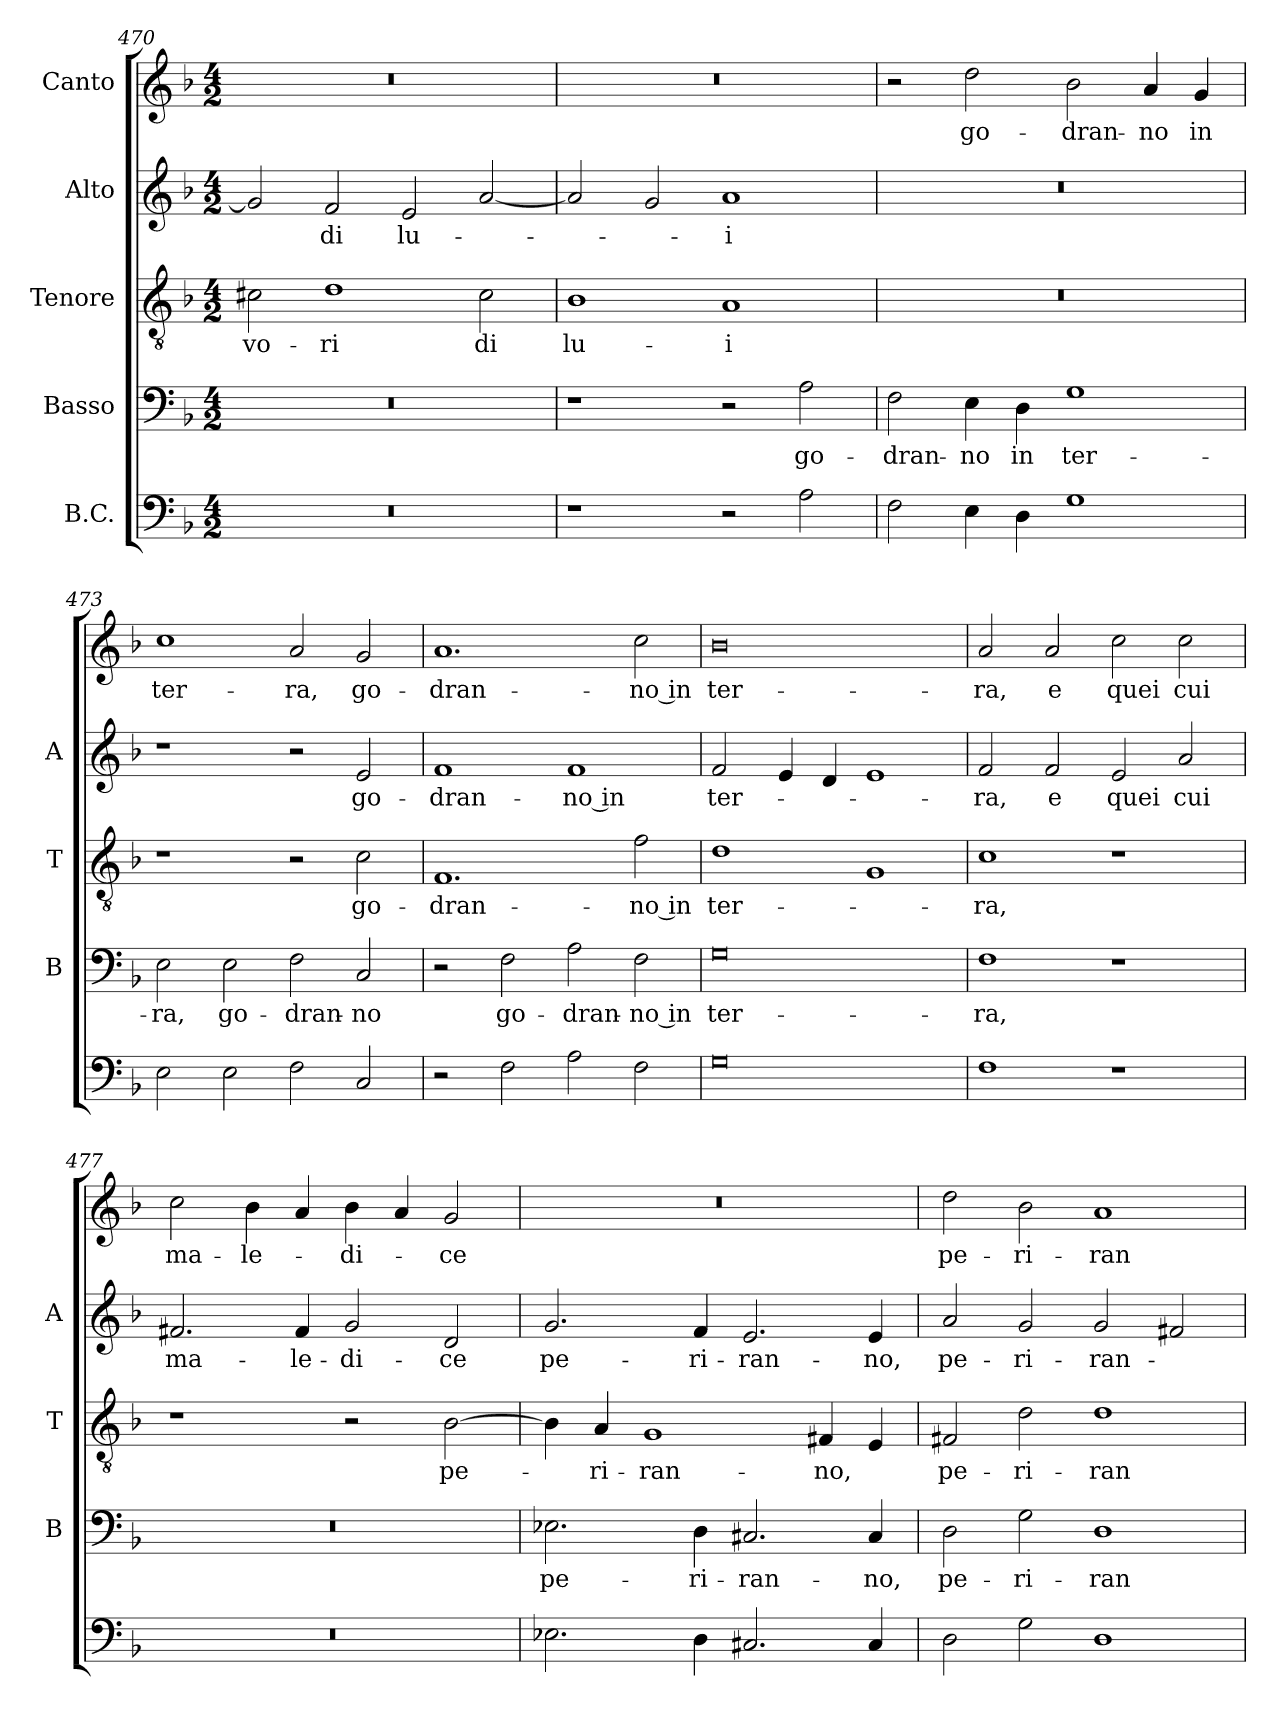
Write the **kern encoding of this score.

**kern	**kern	**text	**kern	**text	**kern	**text	**kern	**text
*part5	*part4	*part4	*part3	*part3	*part2	*part2	*part1	*part1
*staff5	*staff4	*staff4	*staff3	*staff3	*staff2	*staff2	*staff1	*staff1
*I"B.C.	*I"Basso	*	*I"Tenore	*	*I"Alto	*	*I"Canto	*
*	*I'B	*	*I'T	*	*I'A	*	*	*
*clefF4	*clefF4	*	*clefGv2	*	*clefG2	*	*clefG2	*
*k[b-]	*k[b-]	*	*k[b-]	*	*k[b-]	*	*k[b-]	*
*F:	*F:	*	*F:	*	*F:	*	*F:	*
*M4/2	*M4/2	*	*M4/2	*	*M4/2	*	*M4/2	*
=470	=470	=470	=470	=470	=470	=470	=470	=470
!	!	!	!	!LO:LY:b	!	!	!	!
0r	0r	.	2c#X\	-vo-	2g/]	.	0r	.
!	!	!	!	!LO:LY:b	!	!LO:LY:b	!	!
.	.	.	1d	-ri	2f/	di	.	.
!	!	!	!	!	!	!LO:LY:b	!	!
.	.	.	.	.	2e/	lu-	.	.
!	!	!	!	!LO:LY:b	!	!	!	!
.	.	.	2c#\	di	[2a/	.	.	.
=471	=471	=471	=471	=471	=471	=471	=471	=471
!	!	!	!	!LO:LY:b	!	!	!	!
1r	1r	.	1B-	lu-	2a/]	.	0r	.
.	.	.	.	.	2g/	.	.	.
!	!	!	!	!LO:LY:b	!	!LO:LY:b	!	!
2r	2r	.	1A	-i	1a	-i	.	.
!	!	!LO:LY:b	!	!	!	!	!	!
2A\	2A\	go-	.	.	.	.	.	.
!!LO:PB:g=z
=472	=472	=472	=472	=472	=472	=472	=472	=472
!	!	!LO:LY:b	!	!	!	!	!	!
2F\	2F\	-dran-	0r	.	0r	.	2r	.
!	!	!LO:LY:b	!	!	!	!	!	!LO:LY:b
4E\	4E\	-no	.	.	.	.	2dd\	go-
!	!	!LO:LY:b	!	!	!	!	!	!
4D\	4D\	in	.	.	.	.	.	.
!	!	!LO:LY:b	!	!	!	!	!	!LO:LY:b
1G	1G	ter-	.	.	.	.	2b-\	-dran-
!	!	!	!	!	!	!	!	!LO:LY:b
.	.	.	.	.	.	.	4a/	-no
!	!	!	!	!	!	!	!	!LO:LY:b
.	.	.	.	.	.	.	4g/	in
=473	=473	=473	=473	=473	=473	=473	=473	=473
!	!	!LO:LY:b	!	!	!	!	!	!LO:LY:b
2E\	2E\	-ra,	1r	.	1r	.	1cc	ter-
!	!	!LO:LY:b	!	!	!	!	!	!
2E\	2E\	go-	.	.	.	.	.	.
!	!	!LO:LY:b	!	!	!	!	!	!LO:LY:b
2F\	2F\	-dran-	2r	.	2r	.	2a/	-ra,
!	!	!LO:LY:b	!	!LO:LY:b	!	!LO:LY:b	!	!LO:LY:b
2C/	2C/	-no	2c\	go-	2e/	go-	2g/	go-
=474	=474	=474	=474	=474	=474	=474	=474	=474
!	!	!	!	!LO:LY:b	!	!LO:LY:b	!	!LO:LY:b
2r	2r	.	1.F	-dran-	1f	-dran-	1.a	-dran-
!	!	!LO:LY:b	!	!	!	!	!	!
2F\	2F\	go-	.	.	.	.	.	.
!	!	!LO:LY:b	!	!	!	!LO:LY:b	!	!
2A\	2A\	-dran-	.	.	1f	-no in	.	.
!	!	!LO:LY:b	!	!LO:LY:b	!	!	!	!LO:LY:b
2F\	2F\	-no in	2f\	-no in	.	.	2cc\	-no in
=475	=475	=475	=475	=475	=475	=475	=475	=475
!	!	!LO:LY:b	!	!LO:LY:b	!	!LO:LY:b	!	!LO:LY:b
0G	0G	ter-	1d	ter-	2f/	ter-	0b-	ter-
.	.	.	.	.	4e/	.	.	.
.	.	.	.	.	4d/	.	.	.
.	.	.	1G	.	1e	.	.	.
=476	=476	=476	=476	=476	=476	=476	=476	=476
!	!	!LO:LY:b	!	!LO:LY:b	!	!LO:LY:b	!	!LO:LY:b
1F	1F	-ra,	1c	-ra,	2f/	-ra,	2a/	-ra,
!	!	!	!	!	!	!LO:LY:b	!	!LO:LY:b
.	.	.	.	.	2f/	e	2a/	e
!	!	!	!	!	!	!LO:LY:b	!	!LO:LY:b
1r	1r	.	1r	.	2e/	quei	2cc\	quei
!	!	!	!	!	!	!LO:LY:b	!	!LO:LY:b
.	.	.	.	.	2a/	cui	2cc\	cui
!!LO:LB:g=z
=477	=477	=477	=477	=477	=477	=477	=477	=477
!	!	!	!	!	!	!LO:LY:b	!	!LO:LY:b
0r	0r	.	1r	.	2.f#X/	ma-	2cc\	ma-
!	!	!	!	!	!	!	!	!LO:LY:b
.	.	.	.	.	.	.	4b-\	-le-
!	!	!	!	!	!	!LO:LY:b	!	!
.	.	.	.	.	4f#/	-le-	4a/	.
!	!	!	!	!	!	!LO:LY:b	!	!LO:LY:b
.	.	.	2r	.	2g/	-di-	4b-\	-di-
.	.	.	.	.	.	.	4a/	.
!	!	!	!	!LO:LY:b	!	!LO:LY:b	!	!LO:LY:b
.	.	.	[2B-\	pe-	2d/	-ce	2g/	-ce
=478	=478	=478	=478	=478	=478	=478	=478	=478
!	!	!LO:LY:b	!	!	!	!LO:LY:b	!	!
2.E-X\	2.E-X\	pe-	4B-\]	.	2.g/	pe-	0r	.
!	!	!	!	!LO:LY:b	!	!	!	!
.	.	.	4A/	-ri-	.	.	.	.
!	!	!	!	!LO:LY:b	!	!	!	!
.	.	.	1G	-ran-	.	.	.	.
!	!	!LO:LY:b	!	!	!	!LO:LY:b	!	!
4D\	4D\	-ri-	.	.	4f/	-ri-	.	.
!	!	!LO:LY:b	!	!	!	!LO:LY:b	!	!
2.C#X/	2.C#X/	-ran-	.	.	2.e/	-ran-	.	.
!	!	!	!	!LO:LY:b	!	!	!	!
.	.	.	4F#X/	-no,	.	.	.	.
!	!	!LO:LY:b	!	!	!	!LO:LY:b	!	!
4C#/	4C#/	-no,	4E/	.	4e/	-no,	.	.
=479	=479	=479	=479	=479	=479	=479	=479	=479
!	!	!LO:LY:b	!	!LO:LY:b	!	!LO:LY:b	!	!LO:LY:b
2D\	2D\	pe-	2F#X/	pe-	2a/	pe-	2dd\	pe-
!	!	!LO:LY:b	!	!LO:LY:b	!	!LO:LY:b	!	!LO:LY:b
2G\	2G\	-ri-	2d\	-ri-	2g/	-ri-	2b-\	-ri-
!	!	!LO:LY:b	!	!LO:LY:b	!	!LO:LY:b	!	!LO:LY:b
1D	1D	-ran-	1d	-ran-	2g/	-ran-	1a	-ran-
.	.	.	.	.	2f#X/	.	.	.
=	=	=	=	=	=	=	=	=
*-	*-	*-	*-	*-	*-	*-	*-	*-
